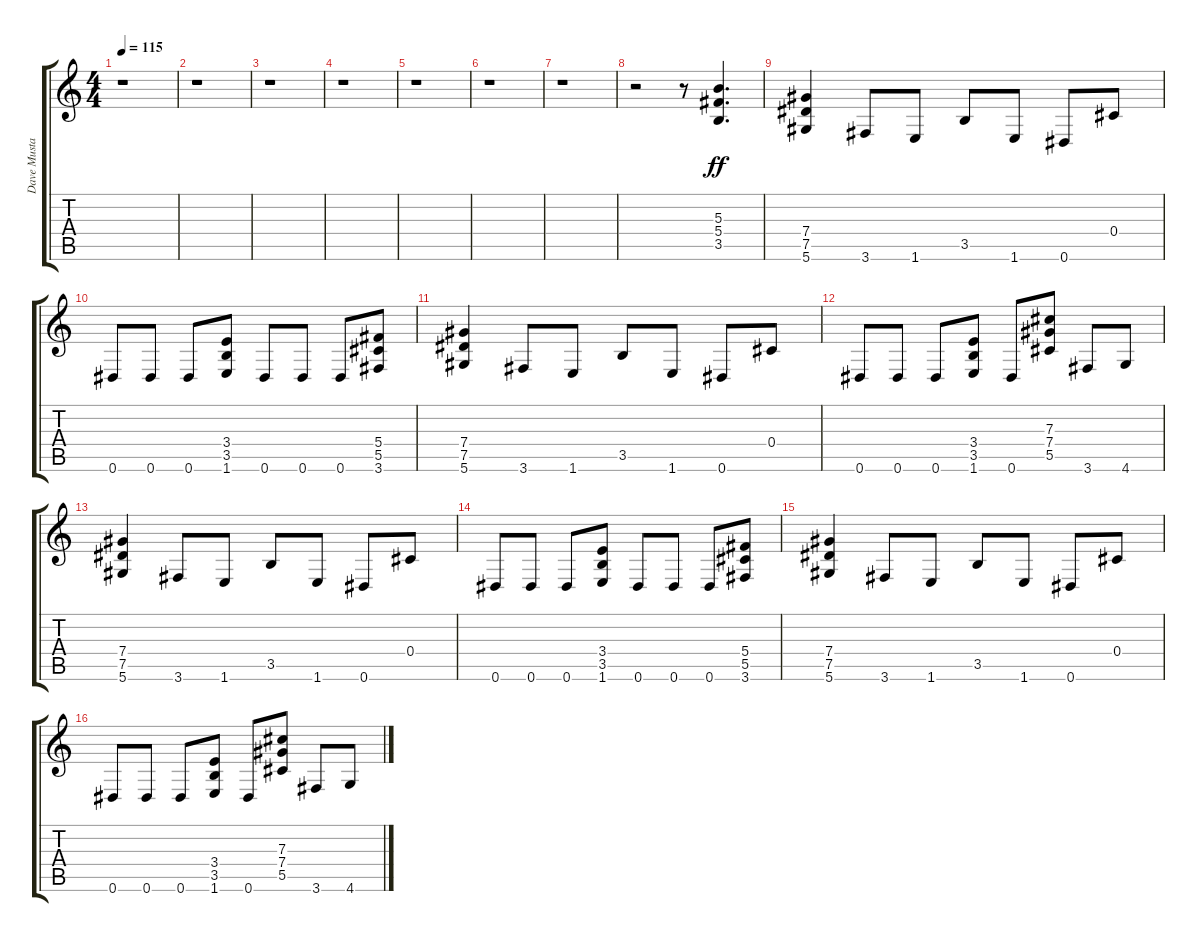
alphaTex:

\track ("Dave Mustaine" "Dave Musta") {instrument distortionguitar}
\staff {score tabs}
\tuning (Eb4 Bb3 Gb3 Db3 Ab2 Eb2) {hide}
\ts (4 4)
\tempo 115
\clef g2
\ks c
r.1{dy ff instrument distortionguitar} |
r.1 |
r.1 |
r.1 |
r.1 |
r.1 |
r.1 |
r.2 r.8 (5.3 5.4 3.5).4{d} |
(7.4 7.5 5.6).4 3.6.8 1.6.8 3.5.8 1.6.8 0.6.8 0.4.8 |
0.6.8 0.6.8 0.6.8 (3.4 3.5 1.6).8 0.6.8 0.6.8 0.6.8 (5.4 5.5 3.6).8 |
(7.4 7.5 5.6).4 3.6.8 1.6.8 3.5.8 1.6.8 0.6.8 0.4.8 |
0.6.8 0.6.8 0.6.8 (3.4 3.5 1.6).8 0.6.8 (7.3 7.4 5.5).8 3.6.8 4.6.8 |
(7.4 7.5 5.6).4 3.6.8 1.6.8 3.5.8 1.6.8 0.6.8 0.4.8 |
0.6.8 0.6.8 0.6.8 (3.4 3.5 1.6).8 0.6.8 0.6.8 0.6.8 (5.4 5.5 3.6).8 |
(7.4 7.5 5.6).4 3.6.8 1.6.8 3.5.8 1.6.8 0.6.8 0.4.8 |
0.6.8 0.6.8 0.6.8 (3.4 3.5 1.6).8 0.6.8 (7.3 7.4 5.5).8 3.6.8 4.6.8
